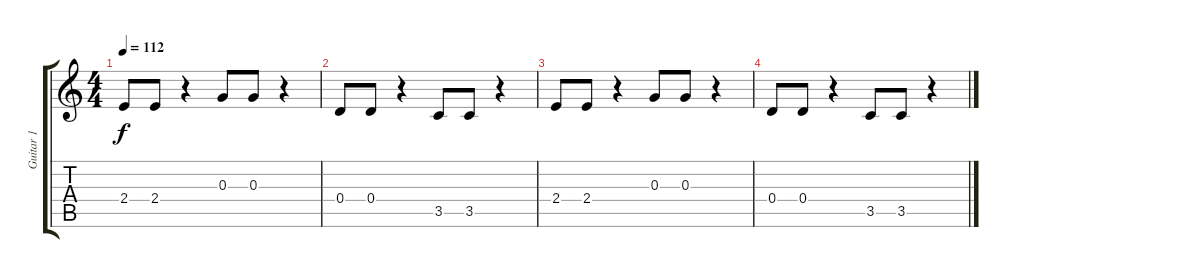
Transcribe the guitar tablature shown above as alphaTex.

\track ("Guitar 1" "Guitar 1") {instrument acousticguitarsteel}
\staff {score tabs}
\tuning (E4 B3 G3 D3 A2 E2) {hide}
\ts (4 4)
\tempo 112
\clef g2
\ks c
2.4.8{dy f} 2.4.8 r.4 0.3.8 0.3.8 r.4 |
0.4.8 0.4.8 r.4 3.5.8 3.5.8 r.4 |
2.4.8 2.4.8 r.4 0.3.8 0.3.8 r.4 |
0.4.8 0.4.8 r.4 3.5.8 3.5.8 r.4
